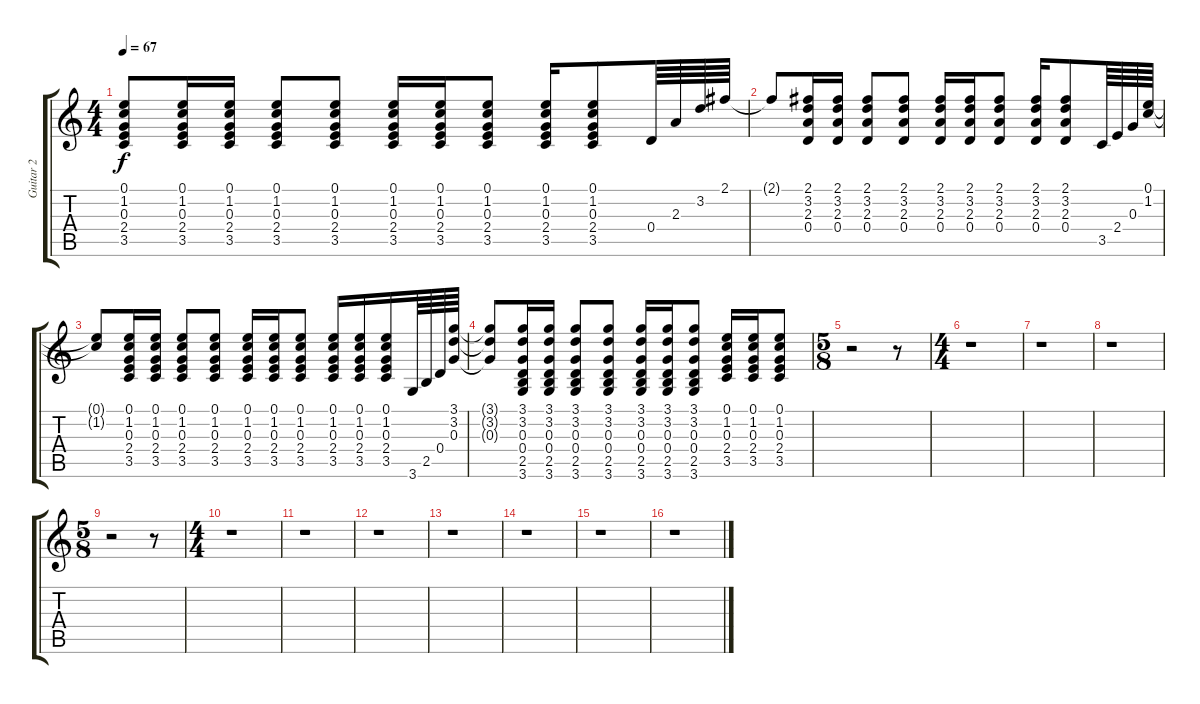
\track ("Guitar 2" "Guitar 2") {instrument acousticguitarsteel}
\staff {score tabs}
\tuning (E4 B3 G3 D3 A2 E2) {hide}
\ts (4 4)
\tempo 67
\clef g2
\ks c
(0.1 1.2 0.3 2.4 3.5).8{dy f} (0.1 1.2 0.3 2.4 3.5).16 (0.1 1.2 0.3 2.4 3.5).16 (0.1 1.2 0.3 2.4 3.5).8 (0.1 1.2 0.3 2.4 3.5).8 (0.1 1.2 0.3 2.4 3.5).16 (0.1 1.2 0.3 2.4 3.5).16 (0.1 1.2 0.3 2.4 3.5).8 (0.1 1.2 0.3 2.4 3.5).16 (0.1 1.2 0.3 2.4 3.5).8 0.4.64 2.3.64 3.2.64 2.1.64 |
2.1{t}.8 (2.1 3.2 2.3 0.4).16 (2.1 3.2 2.3 0.4).16 (2.1 3.2 2.3 0.4).8 (2.1 3.2 2.3 0.4).8 (2.1 3.2 2.3 0.4).16 (2.1 3.2 2.3 0.4).16 (2.1 3.2 2.3 0.4).8 (2.1 3.2 2.3 0.4).16 (2.1 3.2 2.3 0.4).8 3.5.64 2.4.64 0.3.64 (0.1 1.2).64 |
(0.1{t} 1.2{t}).8 (0.1 1.2 0.3 2.4 3.5).16 (0.1 1.2 0.3 2.4 3.5).16 (0.1 1.2 0.3 2.4 3.5).8 (0.1 1.2 0.3 2.4 3.5).8 (0.1 1.2 0.3 2.4 3.5).16 (0.1 1.2 0.3 2.4 3.5).16 (0.1 1.2 0.3 2.4 3.5).8 (0.1 1.2 0.3 2.4 3.5).16 (0.1 1.2 0.3 2.4 3.5).16 (0.1 1.2 0.3 2.4 3.5).16 3.6.64 2.5.64 0.4.64 (3.1 3.2 0.3).64 |
(3.1{t} 3.2{t} 0.3{t}).8 (3.1 3.2 0.3 0.4 2.5 3.6).16 (3.1 3.2 0.3 0.4 2.5 3.6).16 (3.1 3.2 0.3 0.4 2.5 3.6).8 (3.1 3.2 0.3 0.4 2.5 3.6).8 (3.1 3.2 0.3 0.4 2.5 3.6).16 (3.1 3.2 0.3 0.4 2.5 3.6).16 (3.1 3.2 0.3 0.4 2.5 3.6).8 (0.1 1.2 0.3 2.4 3.5).16 (0.1 1.2 0.3 2.4 3.5).16 (0.1 1.2 0.3 2.4 3.5).8 |
\ts (5 8)
r.2 r.8 |
\ts (4 4)
r.1 |
r.1 |
r.1 |
\ts (5 8)
r.2 r.8 |
\ts (4 4)
r.1 |
r.1 |
r.1 |
r.1 |
r.1 |
r.1 |
r.1
